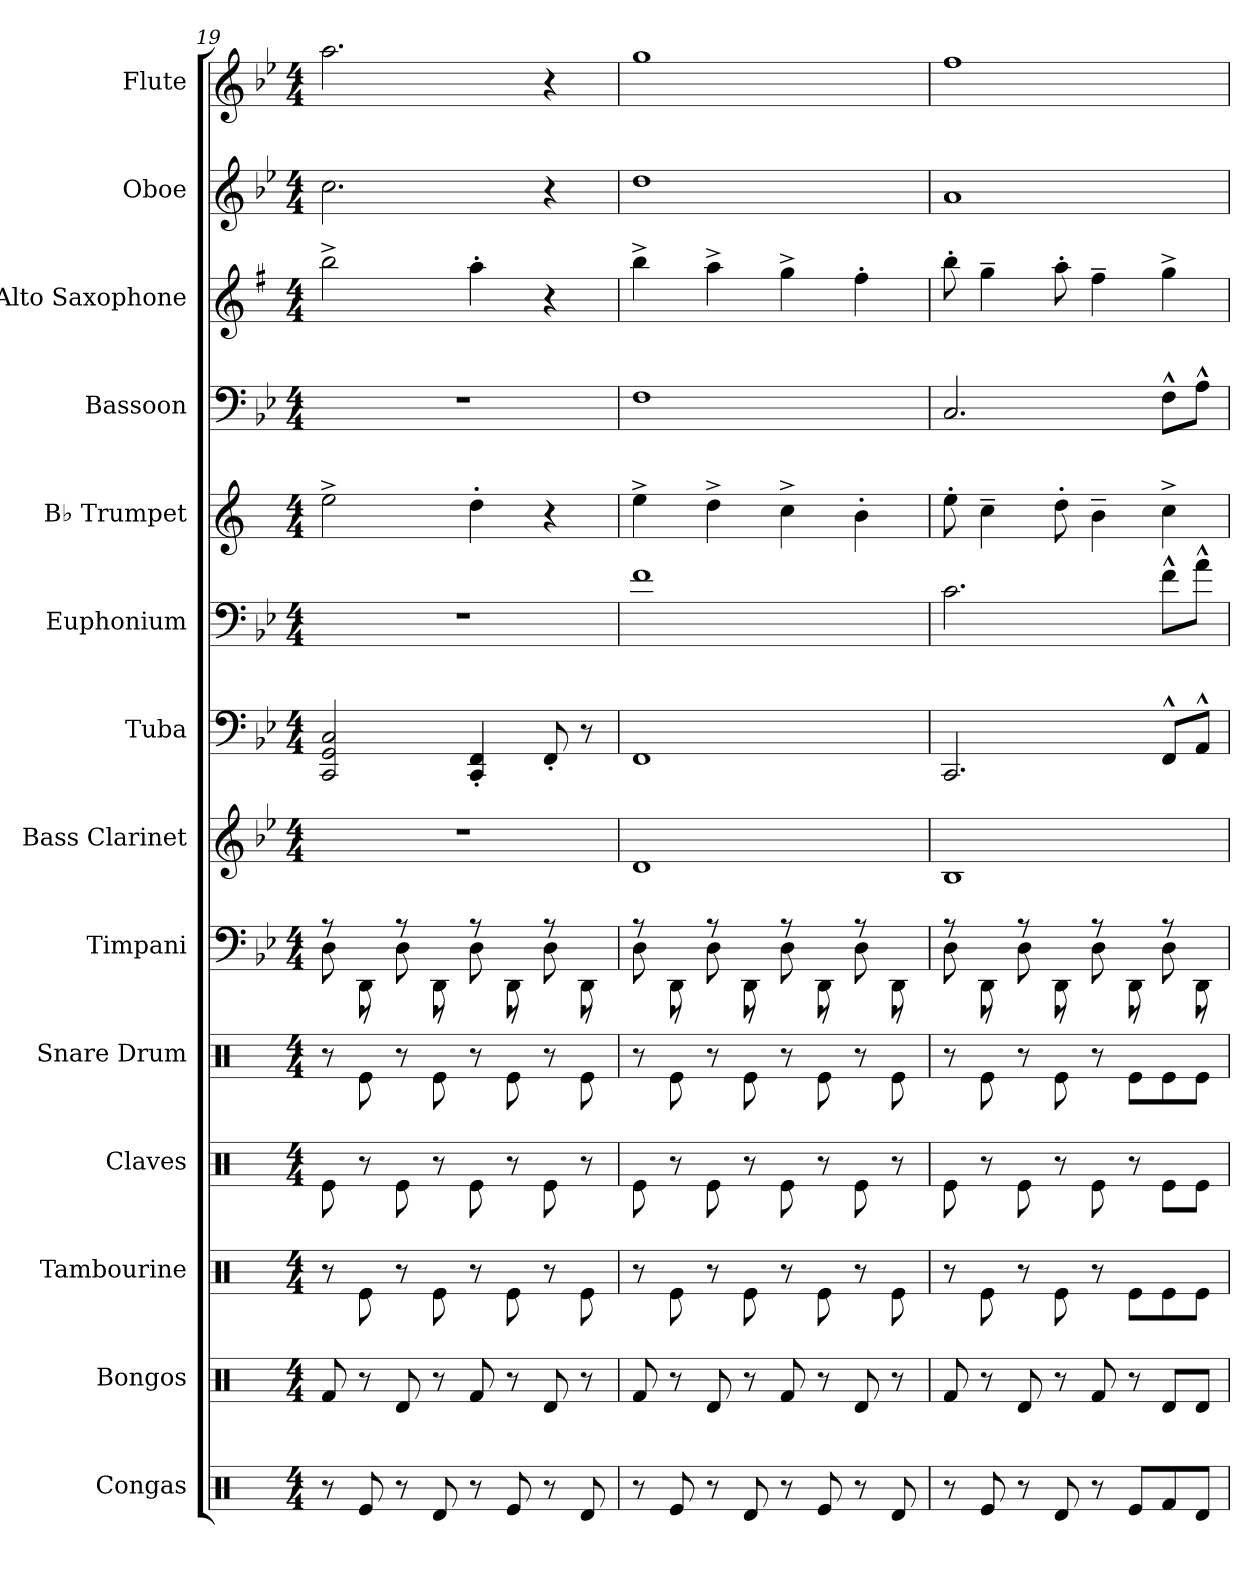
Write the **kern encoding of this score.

**kern	**kern	**kern	**kern	**kern	**kern	**kern	**kern	**kern	**kern	**kern	**kern	**kern	**kern
*part14	*part13	*part12	*part11	*part10	*part9	*part8	*part7	*part6	*part5	*part4	*part3	*part2	*part1
*staff14	*staff13	*staff12	*staff11	*staff10	*staff9	*staff8	*staff7	*staff6	*staff5	*staff4	*staff3	*staff2	*staff1
*I"Congas	*I"Bongos	*I"Tambourine	*I"Claves	*I"Snare Drum	*I"Timpani	*I"Bass Clarinet	*I"Tuba	*I"Euphonium	*I"B♭ Trumpet	*I"Bassoon	*I"Alto Saxophone	*I"Oboe	*I"Flute
*I'Co.	*I'Bo.	*I'Tamb.	*I'Clv.	*I'Sn. Dr.	*I'Timp.	*I'B. Cl.	*I'Tba.	*I'Euph.	*I'B♭ Tpt.	*I'Bsn.	*I'A. Sax.	*I'Ob.	*I'Fl.
*clefX	*clefX	*clefX	*clefX	*clefX	*clefF4	*clefG2	*clefF4	*clefF4	*clefG2	*clefF4	*clefG2	*clefG2	*clefG2
*	*	*	*	*	*	*ITrd8c14	*	*	*ITrd1c2	*	*ITrd5c9	*	*
*k[]	*k[]	*k[]	*k[]	*k[]	*k[b-e-]	*k[b-e-]	*k[b-e-]	*k[b-e-]	*k[b-e-]	*k[b-e-]	*k[b-e-]	*k[b-e-]	*k[b-e-]
*M4/4	*M4/4	*M4/4	*M4/4	*M4/4	*M4/4	*M4/4	*M4/4	*M4/4	*M4/4	*M4/4	*M4/4	*M4/4	*M4/4
=19	=19	=19	=19	=19	=19	=19	=19	=19	=19	=19	=19	=19	=19
*	*	*	*	*	*^	*	*	*	*	*	*	*	*
8r	8Rf/	8r	8Re\	8r	8r	8D\	1r	2CC/ 2GG/ 2C/	1r	2dd^\	1r	2dd^\	2.cc\	2.aa\
8Re/	8r	8Re\	8r	8Re\	8DD\	8r	.	.	.	.	.	.	.	.
8r	8Rd/	8r	8Re\	8r	8r	8D\	.	.	.	.	.	.	.	.
8Rd/	8r	8Re\	8r	8Re\	8DD\	8r	.	.	.	.	.	.	.	.
8r	8Rf/	8r	8Re\	8r	8r	8D\	.	4CC/' 4FF/'	.	4cc'\	.	4cc'\	.	.
8Re/	8r	8Re\	8r	8Re\	8DD\	8r	.	.	.	.	.	.	.	.
8r	8Rd/	8r	8Re\	8r	8r	8D\	.	8FF'/	.	4r	.	4r	4r	4r
8Rd/	8r	8Re\	8r	8Re\	8DD\	8r	.	8r	.	.	.	.	.	.
=20	=20	=20	=20	=20	=20	=20	=20	=20	=20	=20	=20	=20	=20	=20
8r	8Rf/	8r	8Re\	8r	8r	8D\	1D	1FF	1f	4dd^\	1F	4dd^\	1dd	1gg
8Re/	8r	8Re\	8r	8Re\	8DD\	8r	.	.	.	.	.	.	.	.
8r	8Rd/	8r	8Re\	8r	8r	8D\	.	.	.	4cc^\	.	4cc^\	.	.
8Rd/	8r	8Re\	8r	8Re\	8DD\	8r	.	.	.	.	.	.	.	.
8r	8Rf/	8r	8Re\	8r	8r	8D\	.	.	.	4b-^\	.	4b-^\	.	.
8Re/	8r	8Re\	8r	8Re\	8DD\	8r	.	.	.	.	.	.	.	.
8r	8Rd/	8r	8Re\	8r	8r	8D\	.	.	.	4a'\	.	4a'\	.	.
8Rd/	8r	8Re\	8r	8Re\	8DD\	8r	.	.	.	.	.	.	.	.
!!LO:PB:g=z
=21	=21	=21	=21	=21	=21	=21	=21	=21	=21	=21	=21	=21	=21	=21
8r	8Rf/	8r	8Re\	8r	8r	8D\	1BB-	2.CC/	2.c\	8dd'\	2.C/	8dd'\	1a	1ff
8Re/	8r	8Re\	8r	8Re\	8DD\	8r	.	.	.	4b-~\	.	4b-~\	.	.
8r	8Rd/	8r	8Re\	8r	8r	8D\	.	.	.	.	.	.	.	.
8Rd/	8r	8Re\	8r	8Re\	8DD\	8r	.	.	.	8cc'\	.	8cc'\	.	.
8r	8Rf/	8r	8Re\	8r	8r	8D\	.	.	.	4a~\	.	4a~\	.	.
8Re/L	8r	8Re\L	8r	8Re\L	8DD\	8r	.	.	.	.	.	.	.	.
8Rf/	8Rd/L	8Re\	8Re\L	8Re\	8r	8D\	.	8FF^^/L	8f^^\L	4b-^\	8F^^\L	4b-^\	.	.
8Rd/J	8Rd/J	8Re\J	8Re\J	8Re\J	8DD\	8r	.	8AA^^/J	8a^^\J	.	8A^^\J	.	.	.
*	*	*	*	*	*v	*v	*	*	*	*	*	*	*	*
=	=	=	=	=	=	=	=	=	=	=	=	=	=
*-	*-	*-	*-	*-	*-	*-	*-	*-	*-	*-	*-	*-	*-
